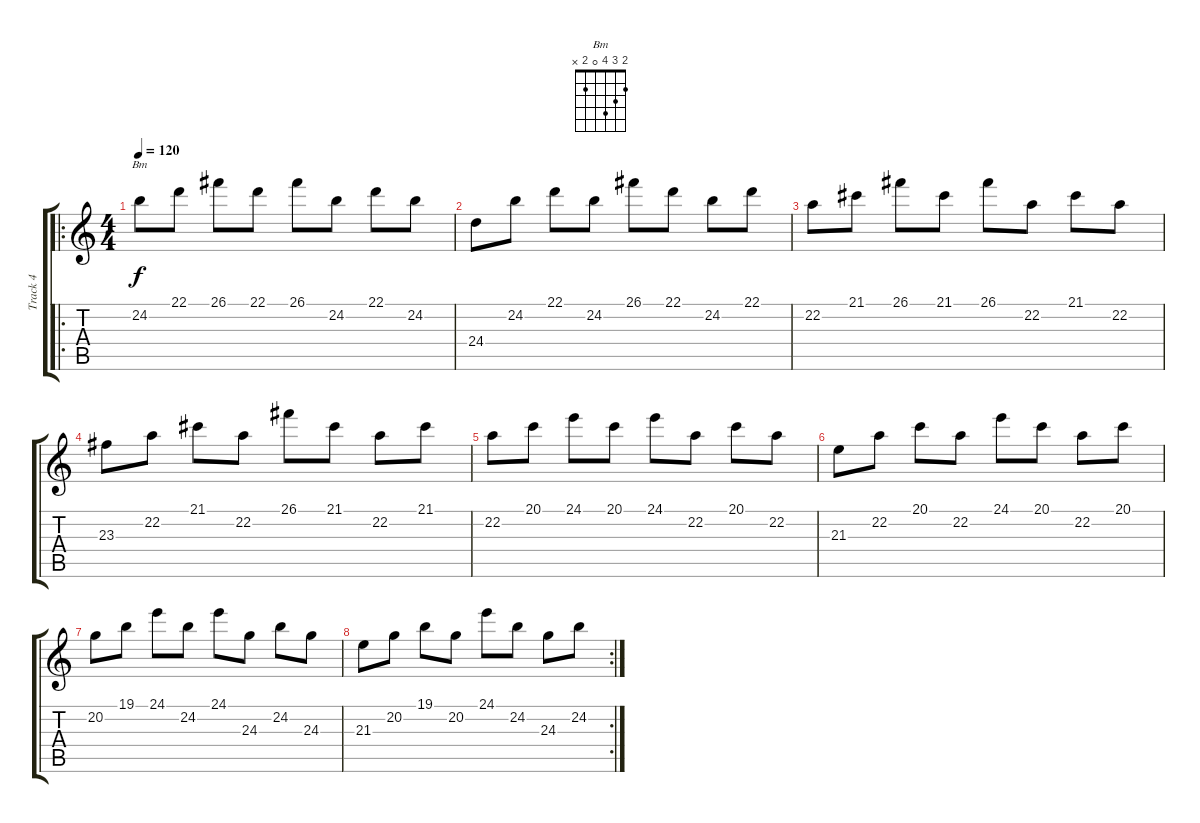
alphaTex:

\track ("Track 4" "Track 4") {instrument pad6metallic}
\staff {score tabs}
\tuning (E4 B3 G3 D3 A2 E2) {hide}
\chord ("Bm" 2 3 4 0 2 x)
\ro
\ts (4 4)
\tempo 120
\clef g2
\ks c
24.2.8{ch "Bm" dy f} 22.1.8 26.1.8 22.1.8 26.1.8 24.2.8 22.1.8 24.2.8 |
24.4.8 24.2.8 22.1.8 24.2.8 26.1.8 22.1.8 24.2.8 22.1.8 |
22.2.8 21.1.8 26.1.8 21.1.8 26.1.8 22.2.8 21.1.8 22.2.8 |
23.3.8 22.2.8 21.1.8 22.2.8 26.1.8 21.1.8 22.2.8 21.1.8 |
22.2.8 20.1.8 24.1.8 20.1.8 24.1.8 22.2.8 20.1.8 22.2.8 |
21.3.8 22.2.8 20.1.8 22.2.8 24.1.8 20.1.8 22.2.8 20.1.8 |
20.2.8 19.1.8 24.1.8 24.2.8 24.1.8 24.3.8 24.2.8 24.3.8 |
\rc 2
21.3.8 20.2.8 19.1.8 20.2.8 24.1.8 24.2.8 24.3.8 24.2.8
